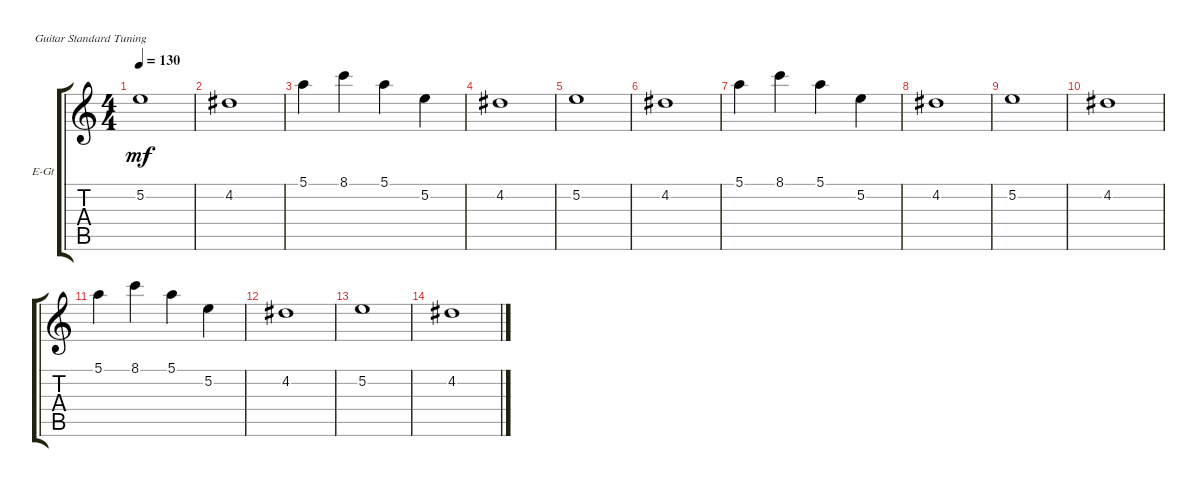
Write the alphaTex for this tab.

\defaultSystemsLayout 4
\bracketExtendMode groupsimilarinstruments
\firstSystemTrackNameOrientation horizontal
\otherSystemsTrackNameOrientation horizontal
\track ("Electric Piano" "E-Gt") {instrument electricguitarclean}
\staff {score tabs}
\tuning (E4 B3 G3 D3 A2 E2)
\ts (4 4)
\tempo 130
\clef g2
\ks c
5.2.1{dy mf} |
4.2.1 |
5.1.4 8.1.4 5.1.4 5.2.4 |
4.2.1 |
5.2.1 |
4.2.1 |
5.1.4 8.1.4 5.1.4 5.2.4 |
4.2.1 |
5.2.1 |
4.2.1 |
5.1.4 8.1.4 5.1.4 5.2.4 |
4.2.1 |
5.2.1 |
4.2.1
